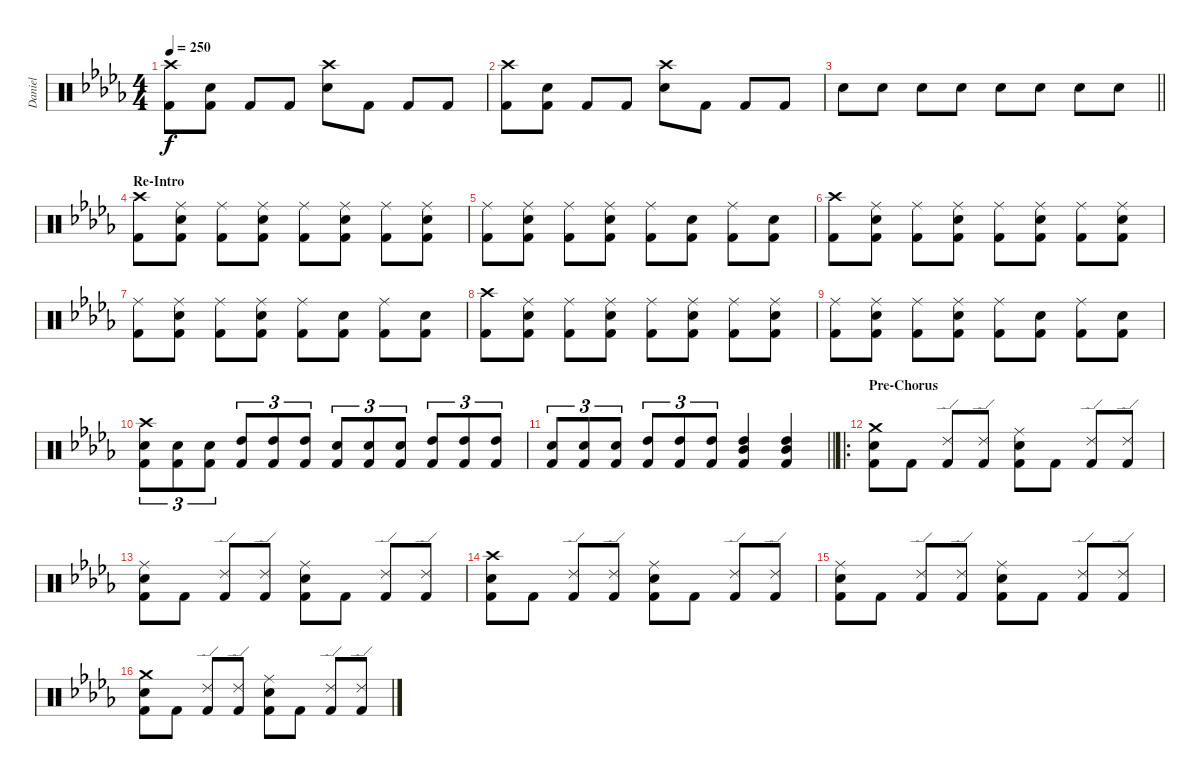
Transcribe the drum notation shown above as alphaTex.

\track ("Daniel" "Daniel") {instrument percussion}
\staff {score}
\articulation defaults
\ts (4 4)
\tempo 250
\clef neutral
\ks bbminor
("Crash high (hit)" "Kick (hit) 2").8{dy f} ("Snare (hit) 2" "Kick (hit) 2").8 "Kick (hit) 2".8 "Kick (hit) 2".8 ("Crash high (hit)" "Snare (hit) 2").8 "Kick (hit) 2".8 "Kick (hit) 2".8 "Kick (hit) 2".8 |
("Crash high (hit)" "Kick (hit) 2").8 ("Snare (hit) 2" "Kick (hit) 2").8 "Kick (hit) 2".8 "Kick (hit) 2".8 ("Crash high (hit)" "Snare (hit) 2").8 "Kick (hit) 2".8 "Kick (hit) 2".8 "Kick (hit) 2".8 |
\barLineRight lightlight "Snare (hit) 2".8 "Snare (hit) 2".8 "Snare (hit) 2".8 "Snare (hit) 2".8 "Snare (hit) 2".8 "Snare (hit) 2".8 "Snare (hit) 2".8 "Snare (hit) 2".8
|
\section ("" "Re-Intro")
("Crash high (hit)" "Kick (hit) 2").8 ("Ride (middle)" "Snare (hit) 2" "Kick (hit) 2").8 ("Ride (middle)" "Kick (hit) 2").8 ("Ride (middle)" "Snare (hit) 2" "Kick (hit) 2").8 ("Ride (middle)" "Kick (hit) 2").8 ("Ride (middle)" "Snare (hit) 2" "Kick (hit) 2").8 ("Ride (middle)" "Kick (hit) 2").8 ("Ride (middle)" "Snare (hit) 2" "Kick (hit) 2").8 |
("Ride (middle)" "Kick (hit) 2").8 ("Ride (middle)" "Snare (hit) 2" "Kick (hit) 2").8 ("Ride (middle)" "Kick (hit) 2").8 ("Ride (middle)" "Snare (hit) 2" "Kick (hit) 2").8 ("Ride (middle)" "Kick (hit) 2").8 ("Snare (hit) 2" "Kick (hit) 2").8 ("Ride (middle)" "Kick (hit) 2").8 ("Snare (hit) 2" "Kick (hit) 2").8 |
("Crash high (hit)" "Kick (hit) 2").8 ("Ride (middle)" "Snare (hit) 2" "Kick (hit) 2").8 ("Ride (middle)" "Kick (hit) 2").8 ("Ride (middle)" "Snare (hit) 2" "Kick (hit) 2").8 ("Ride (middle)" "Kick (hit) 2").8 ("Ride (middle)" "Snare (hit) 2" "Kick (hit) 2").8 ("Ride (middle)" "Kick (hit) 2").8 ("Ride (middle)" "Snare (hit) 2" "Kick (hit) 2").8 |
("Ride (middle)" "Kick (hit) 2").8 ("Ride (middle)" "Snare (hit) 2" "Kick (hit) 2").8 ("Ride (middle)" "Kick (hit) 2").8 ("Ride (middle)" "Snare (hit) 2" "Kick (hit) 2").8 ("Ride (middle)" "Kick (hit) 2").8 ("Snare (hit) 2" "Kick (hit) 2").8 ("Ride (middle)" "Kick (hit) 2").8 ("Snare (hit) 2" "Kick (hit) 2").8 |
("Crash high (hit)" "Kick (hit) 2").8 ("Ride (middle)" "Snare (hit) 2" "Kick (hit) 2").8 ("Ride (middle)" "Kick (hit) 2").8 ("Ride (middle)" "Snare (hit) 2" "Kick (hit) 2").8 ("Ride (middle)" "Kick (hit) 2").8 ("Ride (middle)" "Snare (hit) 2" "Kick (hit) 2").8 ("Ride (middle)" "Kick (hit) 2").8 ("Ride (middle)" "Snare (hit) 2" "Kick (hit) 2").8 |
("Ride (middle)" "Kick (hit) 2").8 ("Ride (middle)" "Snare (hit) 2" "Kick (hit) 2").8 ("Ride (middle)" "Kick (hit) 2").8 ("Ride (middle)" "Snare (hit) 2" "Kick (hit) 2").8 ("Ride (middle)" "Kick (hit) 2").8 ("Snare (hit) 2" "Kick (hit) 2").8 ("Ride (middle)" "Kick (hit) 2").8 ("Snare (hit) 2" "Kick (hit) 2").8 |
("Crash high (hit)" "Snare (hit) 2" "Kick (hit) 2").8{tu (3 2)} ("Snare (hit) 2" "Kick (hit) 2").8{tu (3 2)} ("Snare (hit) 2" "Kick (hit) 2").8{tu (3 2)} ("High Tom (hit)" "Kick (hit) 2").8{tu (3 2)} ("High Tom (hit)" "Kick (hit) 2").8{tu (3 2)} ("High Tom (hit)" "Kick (hit) 2").8{tu (3 2)} ("Snare (hit) 2" "Kick (hit) 2").8{tu (3 2)} ("Snare (hit) 2" "Kick (hit) 2").8{tu (3 2)} ("Snare (hit) 2" "Kick (hit) 2").8{tu (3 2)} ("High Tom (hit)" "Kick (hit) 2").8{tu (3 2)} ("High Tom (hit)" "Kick (hit) 2").8{tu (3 2)} ("High Tom (hit)" "Kick (hit) 2").8{tu (3 2)} |
\barLineRight lightlight
("Snare (hit) 2" "Kick (hit) 2").8{tu (3 2)} ("Snare (hit) 2" "Kick (hit) 2").8{tu (3 2)} ("Snare (hit) 2" "Kick (hit) 2").8{tu (3 2)} ("High Tom (hit)" "Kick (hit) 2").8{tu (3 2)} ("High Tom (hit)" "Kick (hit) 2").8{tu (3 2)} ("High Tom (hit)" "Kick (hit) 2").8{tu (3 2)} ("High Tom (hit)" "Mid Tom (hit)" "Kick (hit) 2").4 ("High Tom (hit)" "Mid Tom (hit)" "Kick (hit) 2").4 |
\ro
\section ("" "Pre-Chorus")
("Crash medium (hit)" "Snare (hit) 2" "Kick (hit) 2").8 "Kick (hit) 2".8 ("Ride (edge) 2" "Kick (hit) 2").8 ("Ride (edge) 2" "Kick (hit) 2").8 ("Ride (middle)" "Snare (hit) 2" "Kick (hit) 2").8 "Kick (hit) 2".8 ("Ride (edge) 2" "Kick (hit) 2").8 ("Ride (edge) 2" "Kick (hit) 2").8 |
("Ride (middle)" "Snare (hit) 2" "Kick (hit) 2").8 "Kick (hit) 2".8 ("Ride (edge) 2" "Kick (hit) 2").8 ("Ride (edge) 2" "Kick (hit) 2").8 ("Ride (middle)" "Snare (hit) 2" "Kick (hit) 2").8 "Kick (hit) 2".8 ("Ride (edge) 2" "Kick (hit) 2").8 ("Ride (edge) 2" "Kick (hit) 2").8 |
("Crash high (hit)" "Snare (hit) 2" "Kick (hit) 2").8 "Kick (hit) 2".8 ("Ride (edge) 2" "Kick (hit) 2").8 ("Ride (edge) 2" "Kick (hit) 2").8 ("Ride (middle)" "Snare (hit) 2" "Kick (hit) 2").8 "Kick (hit) 2".8 ("Ride (edge) 2" "Kick (hit) 2").8 ("Ride (edge) 2" "Kick (hit) 2").8 |
("Ride (middle)" "Snare (hit) 2" "Kick (hit) 2").8 "Kick (hit) 2".8 ("Ride (edge) 2" "Kick (hit) 2").8 ("Ride (edge) 2" "Kick (hit) 2").8 ("Ride (middle)" "Snare (hit) 2" "Kick (hit) 2").8 "Kick (hit) 2".8 ("Ride (edge) 2" "Kick (hit) 2").8 ("Ride (edge) 2" "Kick (hit) 2").8 |
("Crash medium (hit)" "Snare (hit) 2" "Kick (hit) 2").8 "Kick (hit) 2".8 ("Ride (edge) 2" "Kick (hit) 2").8 ("Ride (edge) 2" "Kick (hit) 2").8 ("Ride (middle)" "Snare (hit) 2" "Kick (hit) 2").8 "Kick (hit) 2".8 ("Ride (edge) 2" "Kick (hit) 2").8 ("Ride (edge) 2" "Kick (hit) 2").8
